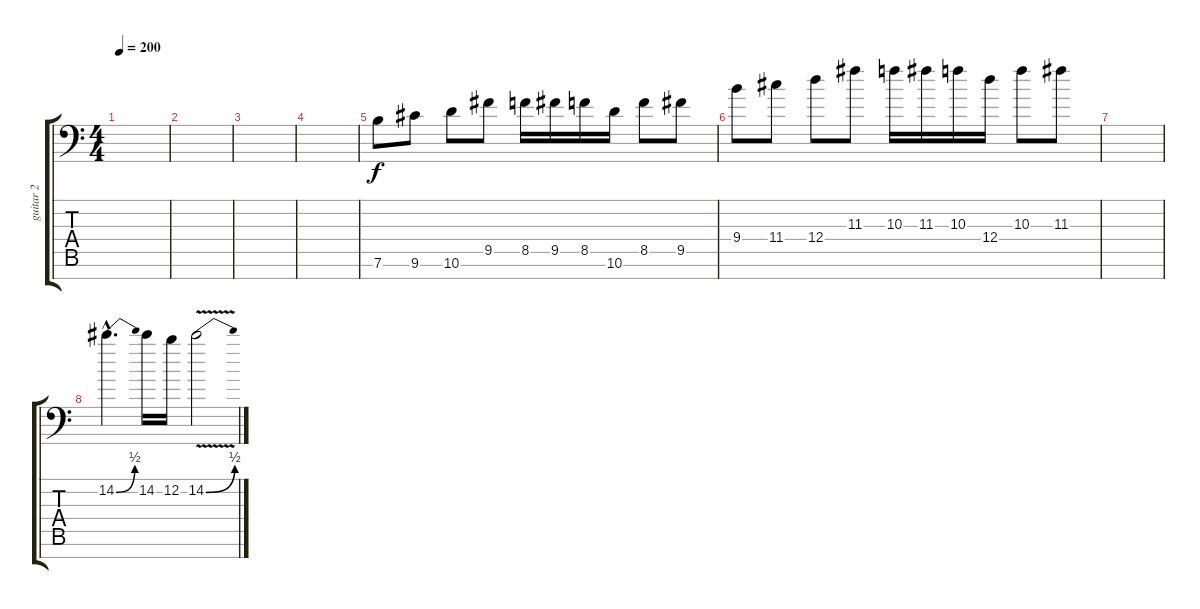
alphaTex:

\track ("guitar 2" "guitar 2") {instrument distortionguitar}
\staff {score tabs}
\tuning (E4 B3 G3 D3 A2 E2 C-1) {hide}
\ts (4 4)
\tempo 200
\clef f4
\ks c
|
|
|
|
7.6.8 9.6.8 10.6.8 9.5.8 8.5.16 9.5.16 8.5.16 10.6.16 8.5.8 9.5.8 |
9.4.8 11.4.8 12.4.8 11.3.8 10.3.16 11.3.16 10.3.16 12.4.16 10.3.8 11.3.8 |
|
14.2{be (bend 0 0 60 2) hac}.4{d} 14.2.16 12.2.16 14.2{be (bend 0 0 60 2) v}.2
